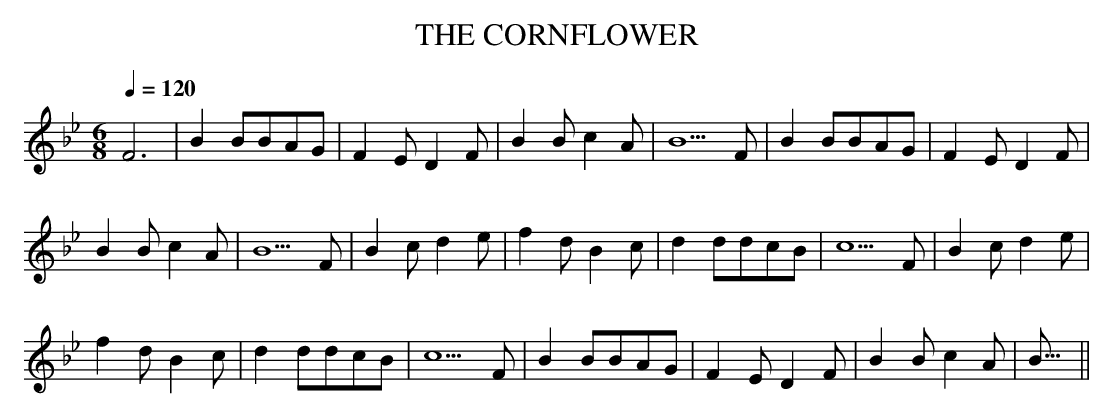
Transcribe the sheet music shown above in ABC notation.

X:1
T:THE CORNFLOWER
M:6/8
Q:1/4=120
K:Bb
F6|B2BBAG|F2ED2F|B2Bc2A|B5F|B2BBAG|F2ED2F|
B2Bc2A|B5F|B2cd2e|f2dB2c|d2ddcB|c5F|B2cd2e|
f2dB2c|d2ddcB|c5F|B2BBAG|F2ED2F|B2Bc2A|B37/8||
